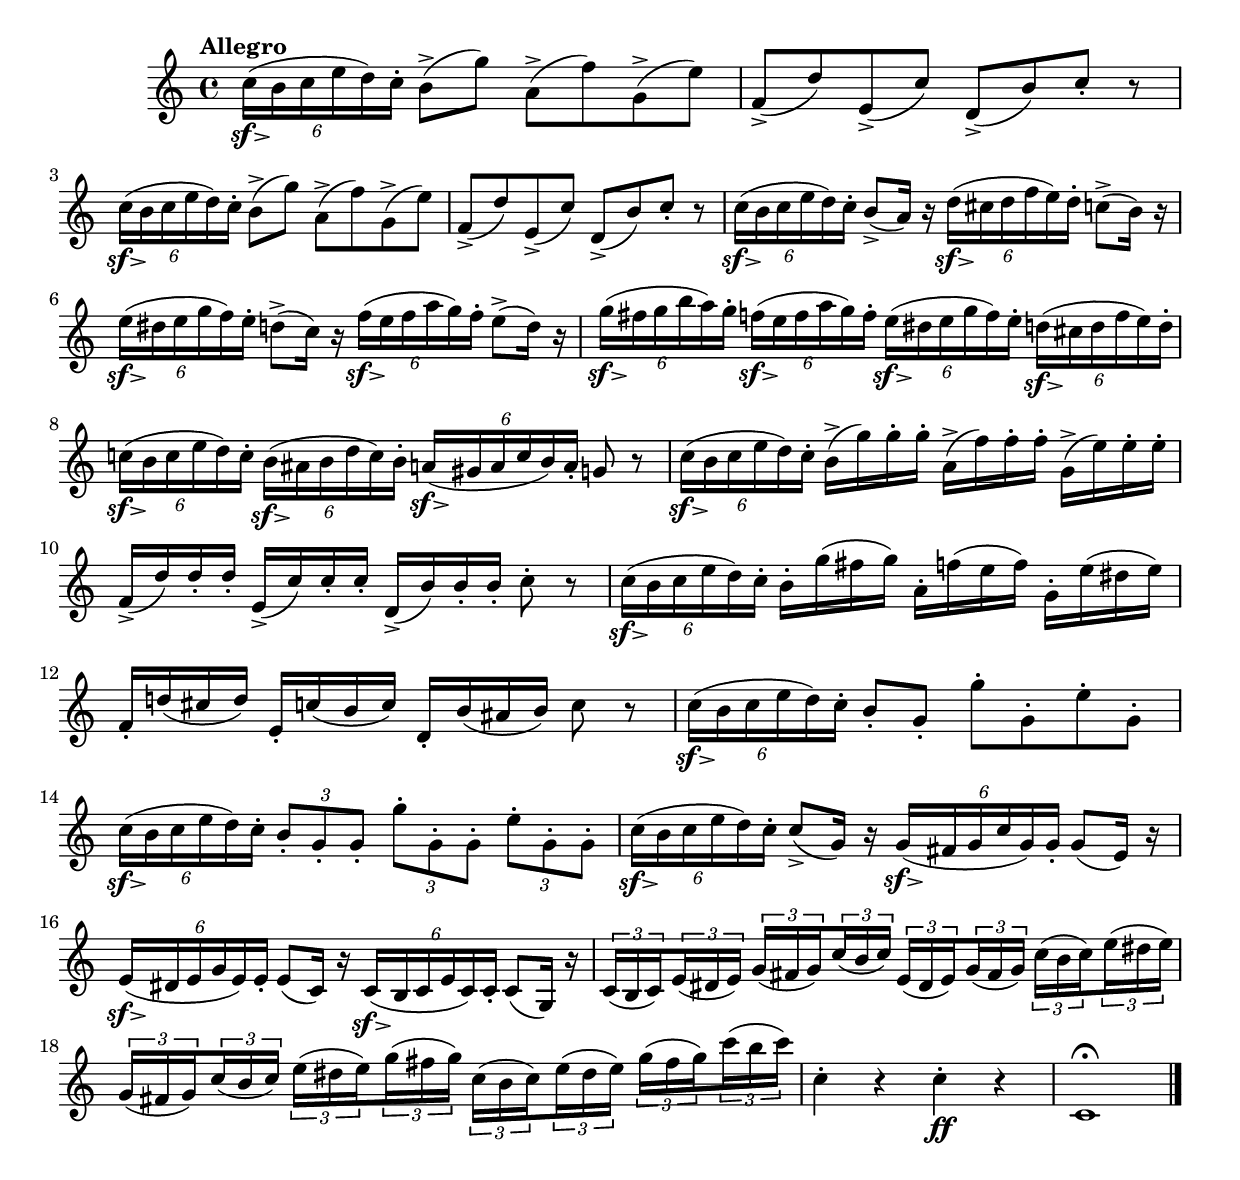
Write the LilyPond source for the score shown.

\version "2.24.0"

\version "2.24.0"

#(begin

(define sf-accent-markup #{
  \markup {
    \concat {
      \dynamic "sf"
      \hspace #0.25
      \raise #0.5 \musicglyph #"scripts.sforzato"
    }
  }
#})

(append! default-script-alist
  (list
    `(sf-accent
      . (
          (stencil . ,ly:text-interface::print)
          (text . ,sf-accent-markup)
          (avoid-slur . around)
          (padding . 0.3)
          (direction . ,DOWN)))))

(define sf-accent (make-articulation 'sf-accent))

)

\version "2.24.0"

#(define subdivide-beams (define-music-function (baseMoment beatStructure music) (rational? list? ly:music?)
#{
  \set subdivideBeams = ##t
  \set baseMoment = #(ly:make-moment baseMoment)
  \set beatStructure = #beatStructure
  #music
  \unset beatStructure
  \unset baseMoment
  \unset subdivideBeams
#}))


\relative {
  \language "english"

  \transposition f

  \tempo "Allegro"

  \key c \major
  \time 4/4

  \repeat unfold 2 {
    \tuplet 6/4 { c''16\sf-accent( b c e d) c-. } b8->( g') a,->( f') g,->( e') |
    f,8->( d') e,->( c') d,->( b') c-. r |
  }
  \tuplet 6/4 { c16\sf-accent( b c e d) c-. } b8->( a16) r \tuplet 6/4 { d16\sf-accent( c-sharp d f e) d-. } c8->( b16) r |
  \tuplet 6/4 { e16\sf-accent( d-sharp e g f) e-. } d8->( c16) r \tuplet 6/4 { f16\sf-accent( e f a g) f-. } e8->( d16) r |
  \tuplet 6/4 4 { g16\sf-accent( f-sharp g b a) g-. f\sf-accent( e f a g) f-. e\sf-accent( d-sharp e g f) e-. d\sf-accent( c-sharp d f e) d-. } |
  \tuplet 6/4 4 { c!16\sf-accent( b c e d) c-. b\sf-accent( a-sharp b d c) b-. a16\sf-accent( g-sharp a c b) a-. } g8 r |

  \tuplet 6/4 { c16\sf-accent( b c e d) c-. } b->( g') g-. g-. a,->( f') f-. f-. g,->( e') e-. e-. |
  f,16->( d') d-. d-. e,->( c') c-. c-. d,->( b') b-. b-. c8-. r |
  \tuplet 6/4 { c16\sf-accent( b c e d) c-. } b-. g'( f-sharp g) a,-. f'( e f) g,-. e'( d-sharp e) |
  f,16-. d-natural'!( c-sharp d) e,-. c'( b c) d,-. b'( a-sharp b) c8 r |
  \tuplet 6/4 { c16\sf-accent( b c e d) c-. } b8-. g-. g'-. g,-. e'-. g,-. |
  \tuplet 6/4 { c16\sf-accent( b c e d) c-. } \tuplet 3/2 4 { b8-. g-. g-. g'-. g,-. g-. e'-. g,-. g-. } |
  \tuplet 6/4 { c16\sf-accent( b c e d) c-. } c8->( g16) r \tuplet 6/4 { g16\sf-accent( f-sharp g c g) g-. } g8( e16) r |
  \tuplet 6/4 { e16\sf-accent( d-sharp e g e) e-. } e8( c16) r \tuplet 6/4 { c16\sf-accent( b c e c) c-. } c8( g16) r |
  \tuplet 3/2 8 {
    \subdivide-beams #1/8 3,3 {
      c16( b c) e( d-sharp e) g( f-sharp g) c( b c) e,( d-sharp e) g( f-sharp g) c( b c) e( d-sharp e) |
      g,( f-sharp g) c( b c) e( d-sharp e) g( f-sharp g) c,( b c) e( d-sharp e) g( f-sharp g) c( b c) |
    }
  }
  c,4-. r c-. \ff r |
  c,1\fermata | \bar "|."
}
